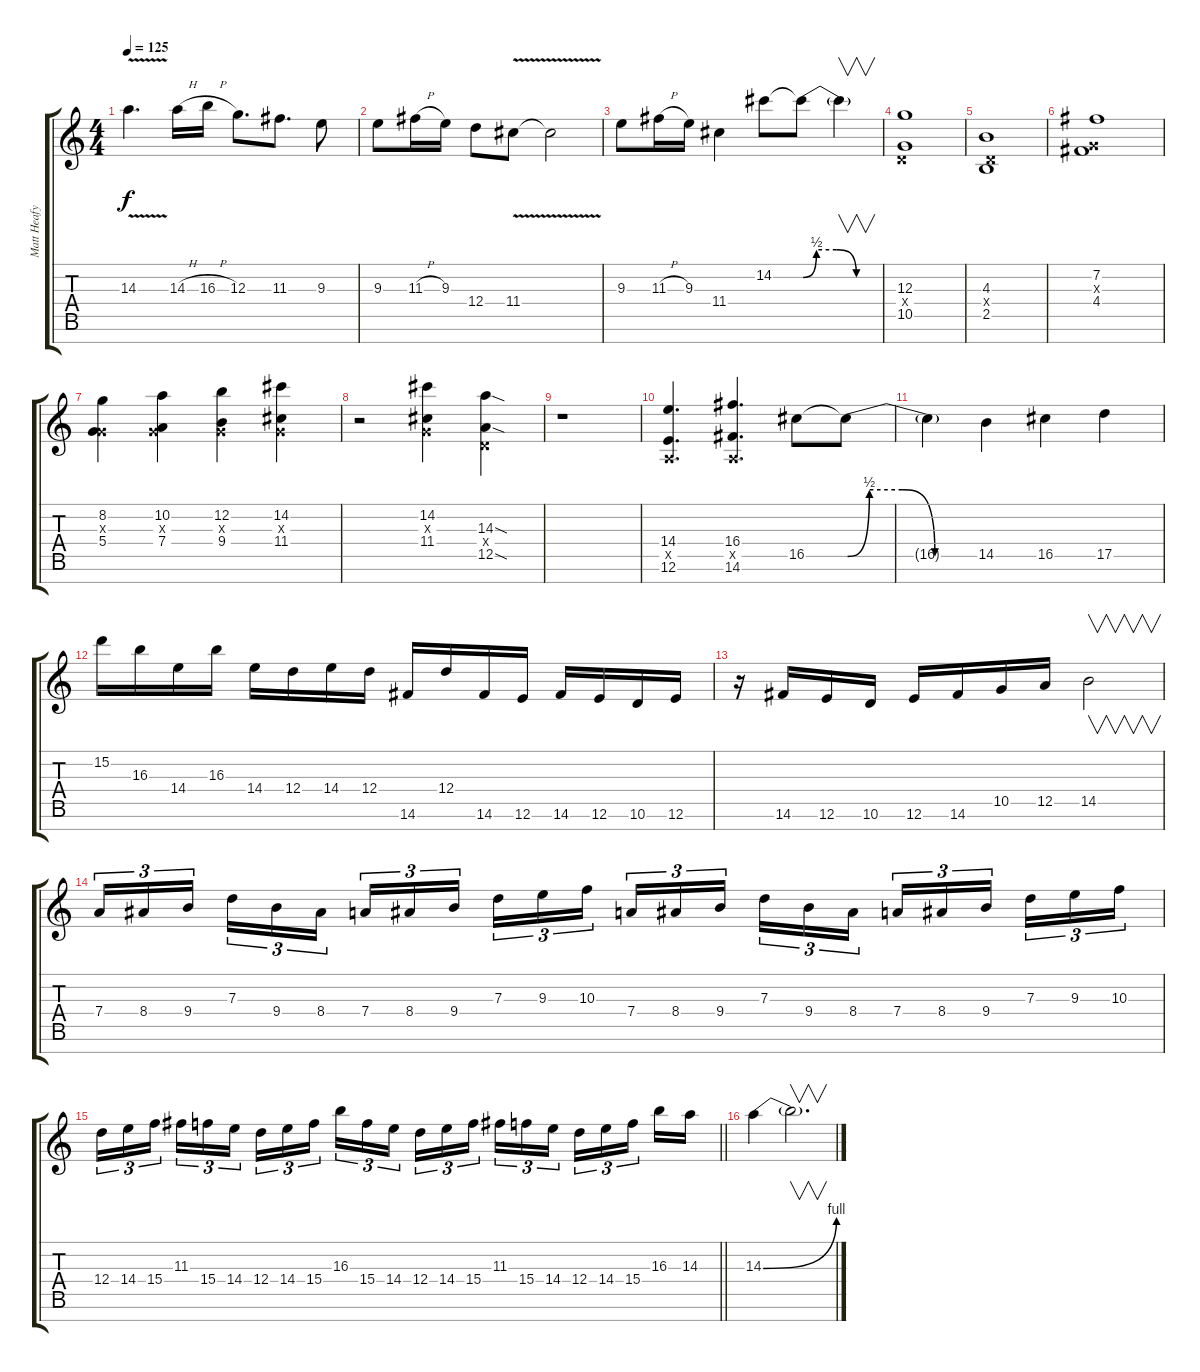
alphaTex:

\track ("Matt Heafy" "Matt Heafy") {instrument distortionguitar}
\staff {score tabs}
\tuning (E4 B3 G3 D3 A2 E2 B1) {hide}
\ts (4 4)
\tempo 125
\clef g2
\ks c
14.3{v}.4{d dy f} 14.3{h}.16 16.3{h}.16 12.3.8{d} 11.3.8{d} 9.3.8 |
9.3.8 11.3{h}.16 9.3.16 12.4.8 11.4{v}.8 11.4{v t}.2 |
9.3.8 11.3{h}.16 9.3.16 11.4.4 14.2.8 14.2{be (custom 0 0 10 2 25 2 40 0 60 0) t}.8 14.2{t}.4{v} |
(12.3 0.4{x} 10.5).1 |
(4.3 0.4{x} 2.5).1 |
(7.2 0.3{x} 4.4).1 |
(8.2 0.3{x} 5.4).4 (10.2 0.3{x} 7.4).4 (12.2 0.3{x} 9.4).4 (14.2 0.3{x} 11.4).4 |
r.2 (14.2 0.3{x} 11.4).4 (14.3{sod} 0.4{x} 12.5{sod}).4 |
r.1 |
(14.4 0.5{x} 12.6).4{d} (16.4 0.5{x} 14.6).4{d} 16.5.8 16.5{be (custom 0 0 10 2 25 2 40 0 60 0) t}.8 |
16.5{t}.4 14.5.4 16.5.4 17.5.4 |
15.2.16 16.3.16 14.4.16 16.3.16 14.4.16 12.4.16 14.4.16 12.4.16 14.6.16 12.4.16 14.6.16 12.6.16 14.6.16 12.6.16 10.6.16 12.6.16 |
r.16 14.6.16 12.6.16 10.6.16 12.6.16 14.6.16 10.5.16 12.5.16 14.5.2{v} |
7.4.16{tu (3 2)} 8.4.16{tu (3 2)} 9.4.16{tu (3 2) beam splitsecondary} 7.3.16{tu (3 2)} 9.4.16{tu (3 2)} 8.4.16{tu (3 2)} 7.4.16{tu (3 2)} 8.4.16{tu (3 2)} 9.4.16{tu (3 2) beam splitsecondary} 7.3.16{tu (3 2)} 9.3.16{tu (3 2)} 10.3.16{tu (3 2)} 7.4.16{tu (3 2)} 8.4.16{tu (3 2)} 9.4.16{tu (3 2) beam splitsecondary} 7.3.16{tu (3 2)} 9.4.16{tu (3 2)} 8.4.16{tu (3 2)} 7.4.16{tu (3 2)} 8.4.16{tu (3 2)} 9.4.16{tu (3 2) beam splitsecondary} 7.3.16{tu (3 2)} 9.3.16{tu (3 2)} 10.3.16{tu (3 2)} |
\barLineRight lightlight
12.4.16{tu (3 2)} 14.4.16{tu (3 2)} 15.4.16{tu (3 2) beam splitsecondary} 11.3.16{tu (3 2)} 15.4.16{tu (3 2)} 14.4.16{tu (3 2)} 12.4.16{tu (3 2)} 14.4.16{tu (3 2)} 15.4.16{tu (3 2) beam splitsecondary} 16.3.16{tu (3 2)} 15.4.16{tu (3 2)} 14.4.16{tu (3 2)} 12.4.16{tu (3 2)} 14.4.16{tu (3 2)} 15.4.16{tu (3 2) beam splitsecondary} 11.3.16{tu (3 2)} 15.4.16{tu (3 2)} 14.4.16{tu (3 2)} 12.4.16{tu (3 2)} 14.4.16{tu (3 2)} 15.4.16{tu (3 2) beam splitsecondary} 16.3.16 14.3.16 |
14.3{be (bend 0 0 60 4)}.4 14.3{t}.2{v d}
